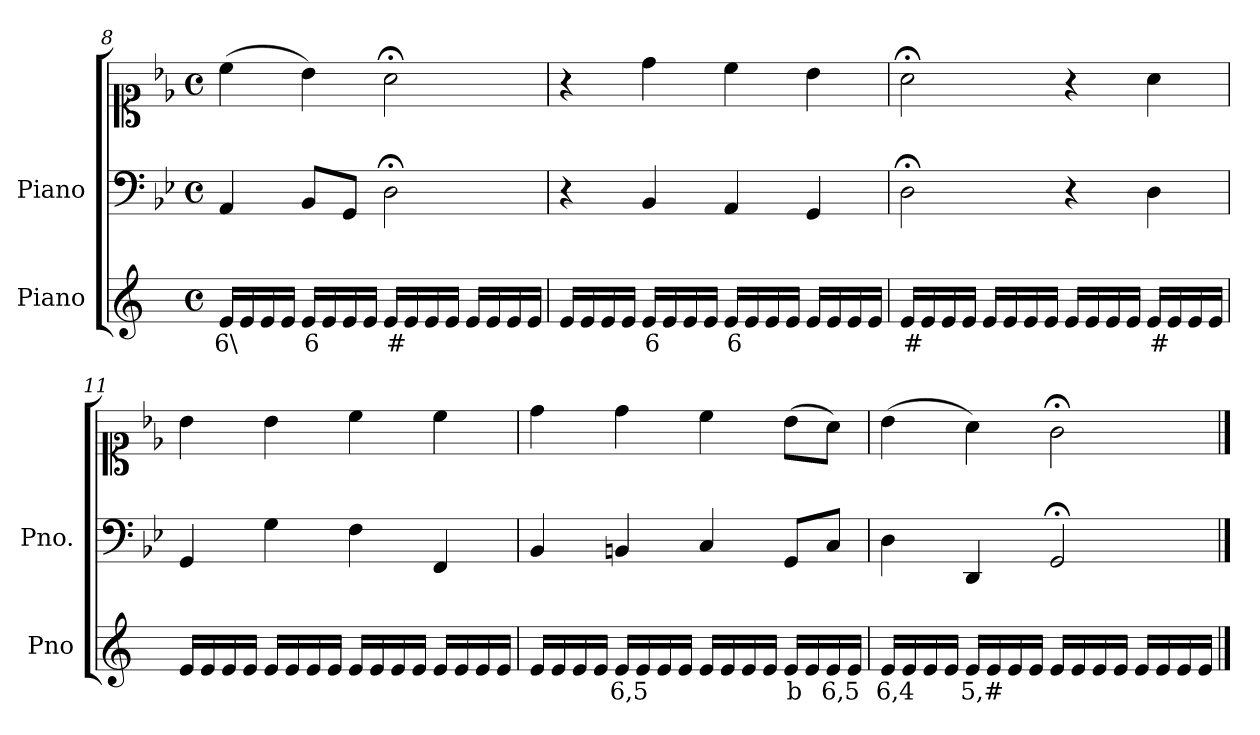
**kern	**text	**kern	**kern
*part2	*part2	*part1	*part1
*staff3	*staff3	*staff2	*staff1
*I"Piano	*	*I"Piano	*
*I'Pno	*	*I'Pno.	*
*clefG2	*	*clefF4	*clefC1
*k[]	*	*k[b-e-]	*k[b-e-]
*M4/4	*	*M4/4	*M4/4
*met(c)	*	*met(c)	*met(c)
=8	=8	=8	=8
!	!LO:LY:b	!	!
16e/LL	6\	4AA/	(>4cc\
16e/	.	.	.
16e/	.	.	.
16e/JJ	.	.	.
!	!LO:LY:b	!	!
16e/LL	6	8BB-/L	4b-\)
16e/	.	.	.
!	!LO:LY:b	!	!
16e/	_	8GG/J	.
16e/JJ	.	.	.
!	!LO:LY:b	!	!
16e/LL	#	2D;<\	2a;<\
16e/	.	.	.
16e/	.	.	.
16e/JJ	.	.	.
16e/LL	.	.	.
16e/	.	.	.
16e/	.	.	.
16e/JJ	.	.	.
=9	=9	=9	=9
16e/LL	.	4r	4r
16e/	.	.	.
16e/	.	.	.
16e/JJ	.	.	.
!	!LO:LY:b	!	!
16e/LL	6	4BB-/	4dd\
16e/	.	.	.
16e/	.	.	.
16e/JJ	.	.	.
!	!LO:LY:b	!	!
16e/LL	6	4AA/	4cc\
16e/	.	.	.
16e/	.	.	.
16e/JJ	.	.	.
16e/LL	.	4GG/	4b-\
16e/	.	.	.
16e/	.	.	.
16e/JJ	.	.	.
=10	=10	=10	=10
!	!LO:LY:b	!	!
16e/LL	#	2D;<\	2a;<\
16e/	.	.	.
16e/	.	.	.
16e/JJ	.	.	.
16e/LL	.	.	.
16e/	.	.	.
16e/	.	.	.
16e/JJ	.	.	.
16e/LL	.	4r	4r
16e/	.	.	.
16e/	.	.	.
16e/JJ	.	.	.
!	!LO:LY:b	!	!
16e/LL	#	4D\	4a\
16e/	.	.	.
16e/	.	.	.
16e/JJ	.	.	.
=11	=11	=11	=11
16e/LL	.	4GG/	4b-\
16e/	.	.	.
16e/	.	.	.
16e/JJ	.	.	.
16e/LL	.	4G\	4b-\
16e/	.	.	.
16e/	.	.	.
16e/JJ	.	.	.
16e/LL	.	4F\	4cc\
16e/	.	.	.
16e/	.	.	.
16e/JJ	.	.	.
16e/LL	.	4FF/	4cc\
16e/	.	.	.
16e/	.	.	.
16e/JJ	.	.	.
=12	=12	=12	=12
16e/LL	.	4BB-/	4dd\
16e/	.	.	.
16e/	.	.	.
16e/JJ	.	.	.
!	!LO:LY:b	!	!
16e/LL	6,5	4BBn/	4dd\
16e/	.	.	.
16e/	.	.	.
16e/JJ	.	.	.
16e/LL	.	4C/	4cc\
16e/	.	.	.
16e/	.	.	.
16e/JJ	.	.	.
!	!LO:LY:b	!	!
16e/LL	b	8GG/L	(>8b-\L
16e/	.	.	.
!	!LO:LY:b	!	!
16e/	6,5	8C/J	8a\J)
16e/JJ	.	.	.
=13	=13	=13	=13
!	!LO:LY:b	!	!
16e/LL	6,4	4D\	(>4b-\
16e/	.	.	.
16e/	.	.	.
16e/JJ	.	.	.
!	!LO:LY:b	!	!
16e/LL	5,#	4DD/	4a\)
16e/	.	.	.
16e/	.	.	.
16e/JJ	.	.	.
16e/LL	.	2GG;</	2g;<\
16e/	.	.	.
16e/	.	.	.
16e/JJ	.	.	.
16e/LL	.	.	.
16e/	.	.	.
16e/	.	.	.
16e/JJ	.	.	.
==	==	==	==
*-	*-	*-	*-
